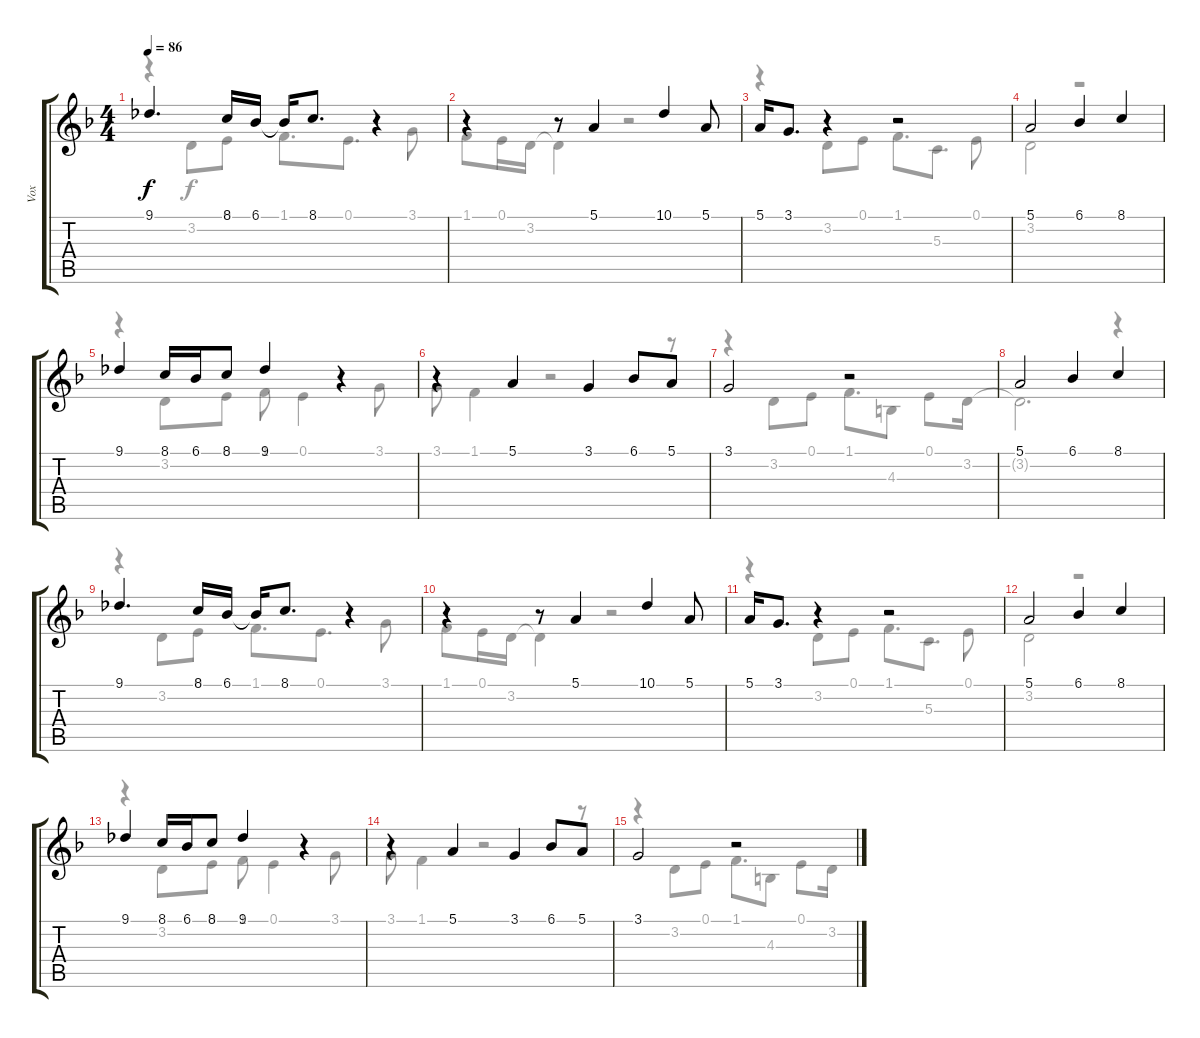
\track ("Vox" "Vox") {instrument oboe}
\staff {score tabs}
\tuning (E4 B3 G3 D3 A2 E2) {hide}
\voice
\ts (4 4)
\tempo 86
\clef g2
\ks f
9.1.4{d dy f} 8.1.16 6.1.16 6.1{t}.16 8.1.8{d} r.4 |
r.4 r.8 5.1.4 10.1.4 5.1.8 |
5.1.16 3.1.8{d} r.4 r.2 |
5.1.2 6.1.4 8.1.4 |
9.1.4 8.1.16 6.1.16 8.1.8 9.1.4 r.4 |
r.4 5.1.4 3.1.4 6.1.8 5.1.8 |
3.1.2 r.2{volume 10} |
5.1.2 6.1.4 8.1.4 |
9.1.4{d} 8.1.16 6.1.16 6.1{t}.16 8.1.8{d} r.4 |
r.4{volume 8} r.8 5.1.4 10.1.4 5.1.8 |
5.1.16 3.1.8{d} r.4 r.2 |
5.1.2{volume 6} 6.1.4 8.1.4 |
9.1.4 8.1.16 6.1.16 8.1.8 9.1.4 r.4 |
r.4{volume 0} 5.1.4 3.1.4 6.1.8 5.1.8 |
3.1.2 r.2 |
\voice
\clef g2
\ottava regular
\simile none
\ks f
r.4{dy f} 3.2.8 0.1.8 1.1.8{d} 0.1.8{d} 3.1.8 |
1.1.8 0.1.16 3.2.16 3.2{t}.4 r.2 |
r.4 3.2.8 0.1.8 1.1.8{d} 5.3.8{d} 0.1.8 |
3.2.2 r.2 |
r.4 3.2.8 0.1.8 1.1.8 0.1.4 3.1.8 |
3.1.8 1.1.4 r.2 r.8 |
r.4 3.2.8 0.1.8 1.1.8{d} 4.3.8 0.1.8 3.2.16 |
3.2{t}.2{d} r.4 |
r.4 3.2.8 0.1.8 1.1.8{d} 0.1.8{d} 3.1.8 |
1.1.8 0.1.16 3.2.16 3.2{t}.4 r.2 |
r.4 3.2.8 0.1.8 1.1.8{d} 5.3.8{d} 0.1.8 |
3.2.2 r.2 |
r.4 3.2.8 0.1.8 1.1.8 0.1.4 3.1.8 |
3.1.8 1.1.4 r.2 r.8 |
r.4 3.2.8 0.1.8 1.1.8{d} 4.3.8 0.1.8 3.2.16 |
